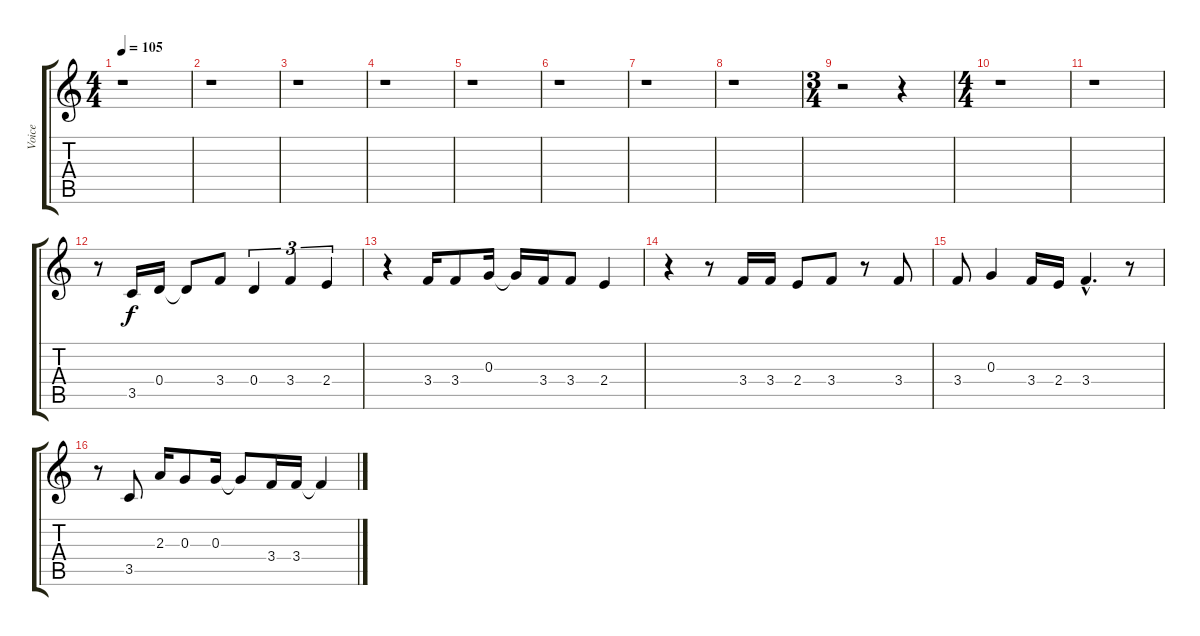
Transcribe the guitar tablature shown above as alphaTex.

\track ("Voice" "Voice") {instrument choiraahs}
\staff {score tabs}
\tuning (E5 B4 G4 D4 A3 E3) {hide}
\ts (4 4)
\tempo 105
\clef g2
\ks c
r.1{dy f} |
r.1 |
r.1 |
r.1 |
r.1 |
r.1 |
r.1 |
r.1 |
\ts (3 4)
r.2 r.4 |
\ts (4 4)
r.1 |
r.1 |
r.8 3.5.16 0.4.16 0.4{t}.8 3.4.8 0.4.4{tu (3 2)} 3.4.4{tu (3 2)} 2.4.4{tu (3 2)} |
r.4 3.4.16 3.4.8 0.3.16 0.3{t}.16 3.4.16 3.4.8 2.4.4 |
r.4 r.8 3.4.16 3.4.16 2.4.8 3.4.8 r.8 3.4.8 |
3.4.8 0.3.4 3.4.16 2.4.16 3.4{hac}.4{d} r.8 |
r.8 3.5.8 2.3.16 0.3.8 0.3.16 0.3{t}.8 3.4.16 3.4.16 3.4{t}.4
